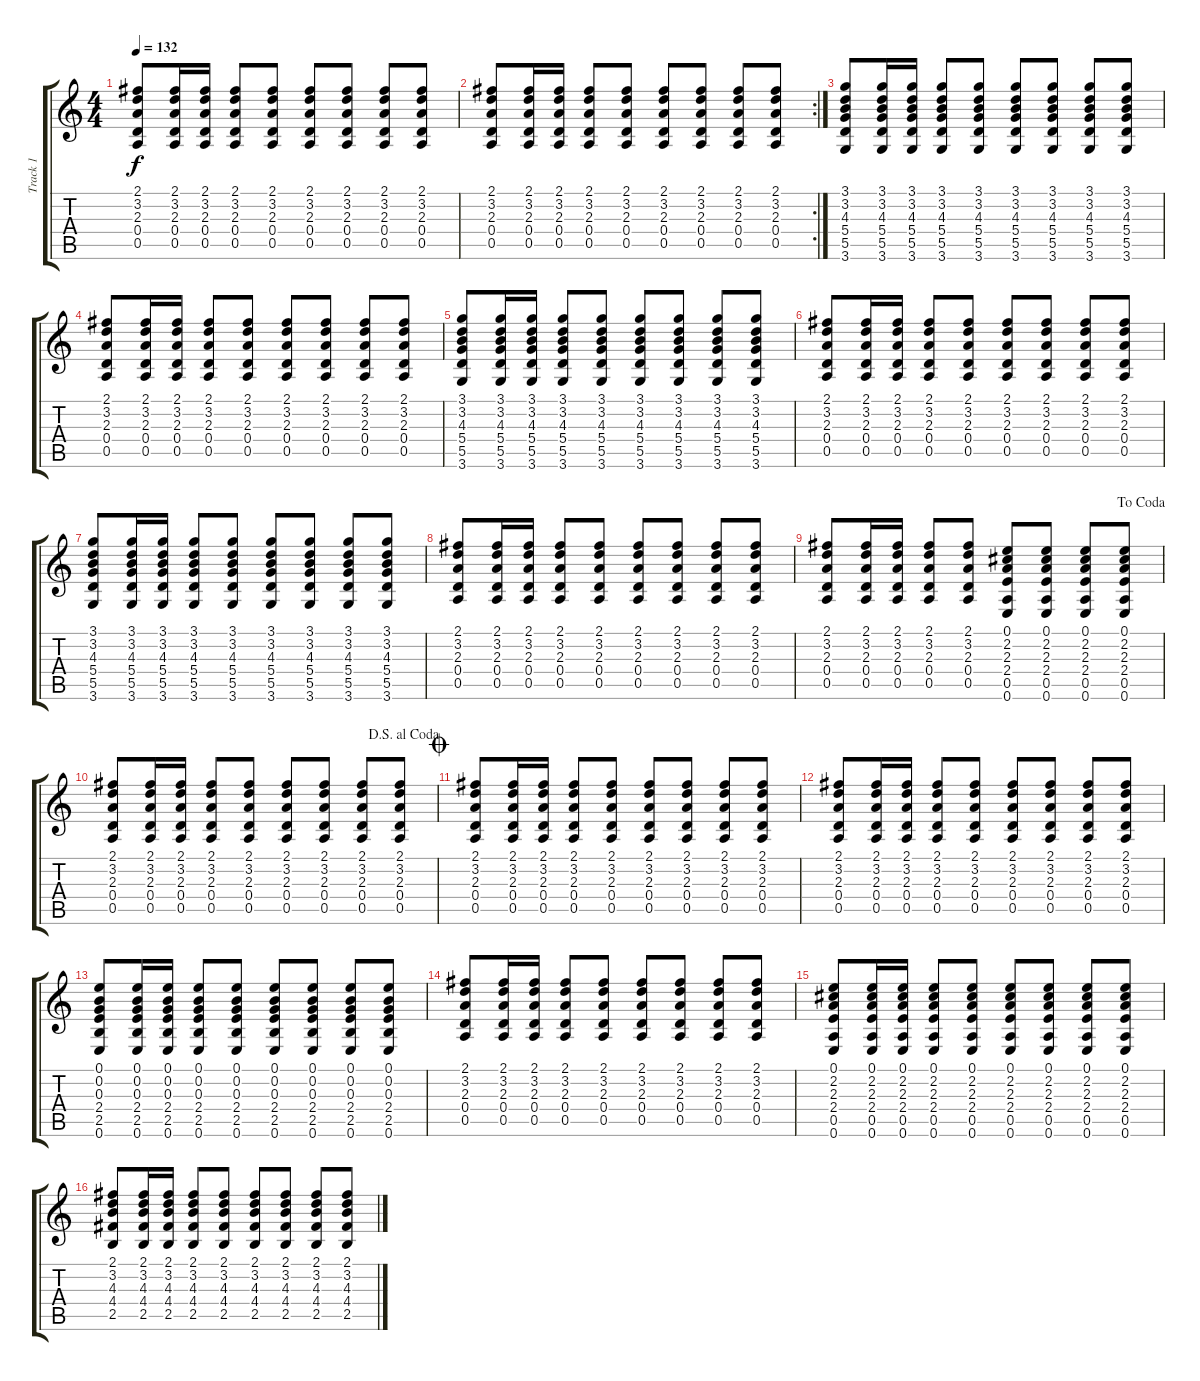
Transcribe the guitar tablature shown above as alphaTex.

\track ("Track 1" "Track 1") {instrument electricguitarjazz}
\staff {score tabs}
\tuning (E4 B3 G3 D3 A2 E2) {hide}
\ts (4 4)
\tempo 132
\clef g2
\ks c
(2.1 3.2 2.3 0.4 0.5).8{dy f} (2.1 3.2 2.3 0.4 0.5).16 (2.1 3.2 2.3 0.4 0.5).16 (2.1 3.2 2.3 0.4 0.5).8 (2.1 3.2 2.3 0.4 0.5).8 (2.1 3.2 2.3 0.4 0.5).8 (2.1 3.2 2.3 0.4 0.5).8 (2.1 3.2 2.3 0.4 0.5).8 (2.1 3.2 2.3 0.4 0.5).8 |
\rc 2
(2.1 3.2 2.3 0.4 0.5).8 (2.1 3.2 2.3 0.4 0.5).16 (2.1 3.2 2.3 0.4 0.5).16 (2.1 3.2 2.3 0.4 0.5).8 (2.1 3.2 2.3 0.4 0.5).8 (2.1 3.2 2.3 0.4 0.5).8 (2.1 3.2 2.3 0.4 0.5).8 (2.1 3.2 2.3 0.4 0.5).8 (2.1 3.2 2.3 0.4 0.5).8 |
(3.1 3.2 4.3 5.4 5.5 3.6).8 (3.1 3.2 4.3 5.4 5.5 3.6).16 (3.1 3.2 4.3 5.4 5.5 3.6).16 (3.1 3.2 4.3 5.4 5.5 3.6).8 (3.1 3.2 4.3 5.4 5.5 3.6).8 (3.1 3.2 4.3 5.4 5.5 3.6).8 (3.1 3.2 4.3 5.4 5.5 3.6).8 (3.1 3.2 4.3 5.4 5.5 3.6).8 (3.1 3.2 4.3 5.4 5.5 3.6).8 |
(2.1 3.2 2.3 0.4 0.5).8 (2.1 3.2 2.3 0.4 0.5).16 (2.1 3.2 2.3 0.4 0.5).16 (2.1 3.2 2.3 0.4 0.5).8 (2.1 3.2 2.3 0.4 0.5).8 (2.1 3.2 2.3 0.4 0.5).8 (2.1 3.2 2.3 0.4 0.5).8 (2.1 3.2 2.3 0.4 0.5).8 (2.1 3.2 2.3 0.4 0.5).8 |
(3.1 3.2 4.3 5.4 5.5 3.6).8 (3.1 3.2 4.3 5.4 5.5 3.6).16 (3.1 3.2 4.3 5.4 5.5 3.6).16 (3.1 3.2 4.3 5.4 5.5 3.6).8 (3.1 3.2 4.3 5.4 5.5 3.6).8 (3.1 3.2 4.3 5.4 5.5 3.6).8 (3.1 3.2 4.3 5.4 5.5 3.6).8 (3.1 3.2 4.3 5.4 5.5 3.6).8 (3.1 3.2 4.3 5.4 5.5 3.6).8 |
(2.1 3.2 2.3 0.4 0.5).8 (2.1 3.2 2.3 0.4 0.5).16 (2.1 3.2 2.3 0.4 0.5).16 (2.1 3.2 2.3 0.4 0.5).8 (2.1 3.2 2.3 0.4 0.5).8 (2.1 3.2 2.3 0.4 0.5).8 (2.1 3.2 2.3 0.4 0.5).8 (2.1 3.2 2.3 0.4 0.5).8 (2.1 3.2 2.3 0.4 0.5).8 |
(3.1 3.2 4.3 5.4 5.5 3.6).8 (3.1 3.2 4.3 5.4 5.5 3.6).16 (3.1 3.2 4.3 5.4 5.5 3.6).16 (3.1 3.2 4.3 5.4 5.5 3.6).8 (3.1 3.2 4.3 5.4 5.5 3.6).8 (3.1 3.2 4.3 5.4 5.5 3.6).8 (3.1 3.2 4.3 5.4 5.5 3.6).8 (3.1 3.2 4.3 5.4 5.5 3.6).8 (3.1 3.2 4.3 5.4 5.5 3.6).8 |
(2.1 3.2 2.3 0.4 0.5).8 (2.1 3.2 2.3 0.4 0.5).16 (2.1 3.2 2.3 0.4 0.5).16 (2.1 3.2 2.3 0.4 0.5).8 (2.1 3.2 2.3 0.4 0.5).8 (2.1 3.2 2.3 0.4 0.5).8 (2.1 3.2 2.3 0.4 0.5).8 (2.1 3.2 2.3 0.4 0.5).8 (2.1 3.2 2.3 0.4 0.5).8 |
\jump dacoda
(2.1 3.2 2.3 0.4 0.5).8 (2.1 3.2 2.3 0.4 0.5).16 (2.1 3.2 2.3 0.4 0.5).16 (2.1 3.2 2.3 0.4 0.5).8 (2.1 3.2 2.3 0.4 0.5).8 (0.1 2.2 2.3 2.4 0.5 0.6).8 (0.1 2.2 2.3 2.4 0.5 0.6).8 (0.1 2.2 2.3 2.4 0.5 0.6).8 (0.1 2.2 2.3 2.4 0.5 0.6).8 |
\jump dalsegnoalcoda
(2.1 3.2 2.3 0.4 0.5).8 (2.1 3.2 2.3 0.4 0.5).16 (2.1 3.2 2.3 0.4 0.5).16 (2.1 3.2 2.3 0.4 0.5).8 (2.1 3.2 2.3 0.4 0.5).8 (2.1 3.2 2.3 0.4 0.5).8 (2.1 3.2 2.3 0.4 0.5).8 (2.1 3.2 2.3 0.4 0.5).8 (2.1 3.2 2.3 0.4 0.5).8 |
\jump coda
(2.1 3.2 2.3 0.4 0.5).8 (2.1 3.2 2.3 0.4 0.5).16 (2.1 3.2 2.3 0.4 0.5).16 (2.1 3.2 2.3 0.4 0.5).8 (2.1 3.2 2.3 0.4 0.5).8 (2.1 3.2 2.3 0.4 0.5).8 (2.1 3.2 2.3 0.4 0.5).8 (2.1 3.2 2.3 0.4 0.5).8 (2.1 3.2 2.3 0.4 0.5).8 |
(2.1 3.2 2.3 0.4 0.5).8 (2.1 3.2 2.3 0.4 0.5).16 (2.1 3.2 2.3 0.4 0.5).16 (2.1 3.2 2.3 0.4 0.5).8 (2.1 3.2 2.3 0.4 0.5).8 (2.1 3.2 2.3 0.4 0.5).8 (2.1 3.2 2.3 0.4 0.5).8 (2.1 3.2 2.3 0.4 0.5).8 (2.1 3.2 2.3 0.4 0.5).8 |
(0.1 0.2 0.3 2.4 2.5 0.6).8 (0.1 0.2 0.3 2.4 2.5 0.6).16 (0.1 0.2 0.3 2.4 2.5 0.6).16 (0.1 0.2 0.3 2.4 2.5 0.6).8 (0.1 0.2 0.3 2.4 2.5 0.6).8 (0.1 0.2 0.3 2.4 2.5 0.6).8 (0.1 0.2 0.3 2.4 2.5 0.6).8 (0.1 0.2 0.3 2.4 2.5 0.6).8 (0.1 0.2 0.3 2.4 2.5 0.6).8 |
(2.1 3.2 2.3 0.4 0.5).8 (2.1 3.2 2.3 0.4 0.5).16 (2.1 3.2 2.3 0.4 0.5).16 (2.1 3.2 2.3 0.4 0.5).8 (2.1 3.2 2.3 0.4 0.5).8 (2.1 3.2 2.3 0.4 0.5).8 (2.1 3.2 2.3 0.4 0.5).8 (2.1 3.2 2.3 0.4 0.5).8 (2.1 3.2 2.3 0.4 0.5).8 |
(0.1 2.2 2.3 2.4 0.5 0.6).8 (0.1 2.2 2.3 2.4 0.5 0.6).16 (0.1 2.2 2.3 2.4 0.5 0.6).16 (0.1 2.2 2.3 2.4 0.5 0.6).8 (0.1 2.2 2.3 2.4 0.5 0.6).8 (0.1 2.2 2.3 2.4 0.5 0.6).8 (0.1 2.2 2.3 2.4 0.5 0.6).8 (0.1 2.2 2.3 2.4 0.5 0.6).8 (0.1 2.2 2.3 2.4 0.5 0.6).8 |
(2.1 3.2 4.3 4.4 2.5).8 (2.1 3.2 4.3 4.4 2.5).16 (2.1 3.2 4.3 4.4 2.5).16 (2.1 3.2 4.3 4.4 2.5).8 (2.1 3.2 4.3 4.4 2.5).8 (2.1 3.2 4.3 4.4 2.5).8 (2.1 3.2 4.3 4.4 2.5).8 (2.1 3.2 4.3 4.4 2.5).8 (2.1 3.2 4.3 4.4 2.5).8
